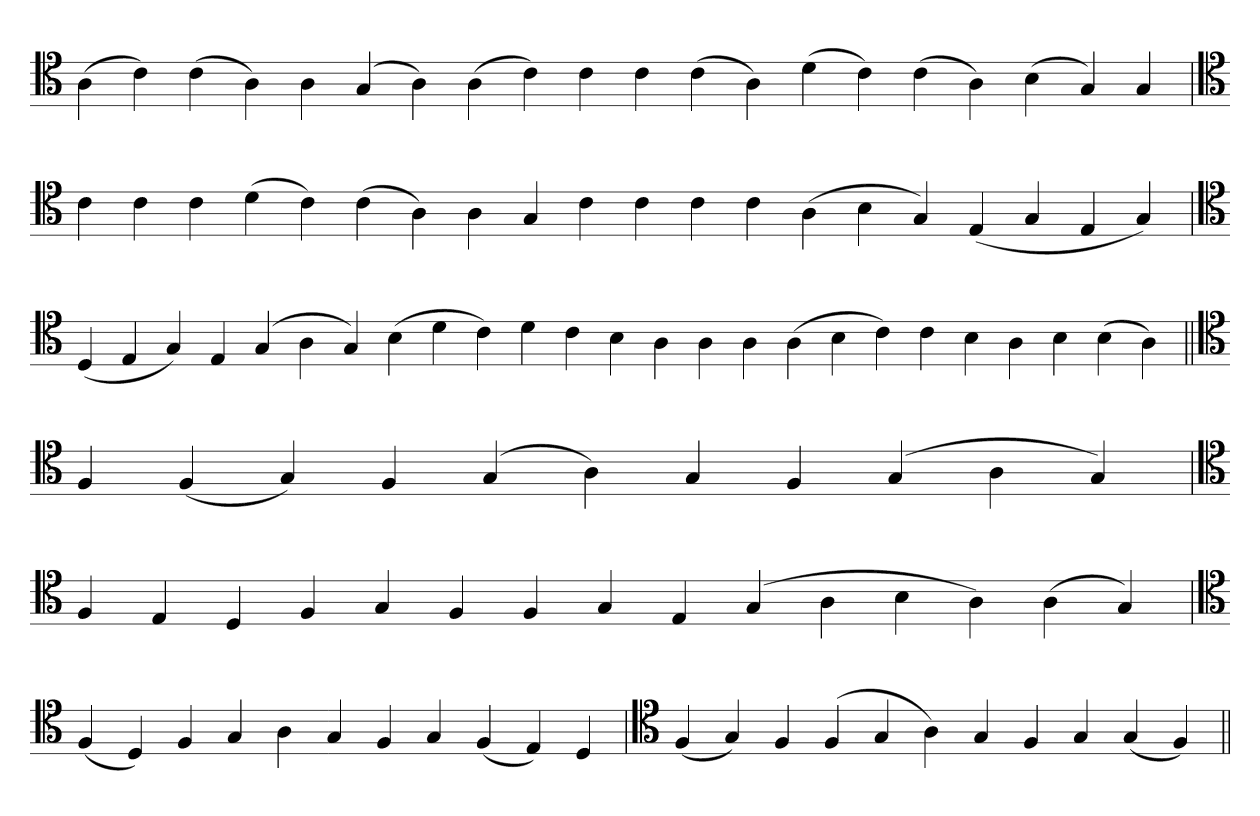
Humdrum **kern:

**kern
*part1
*staff1
*clefC4
=
(4A
4c)
(4c
4A)
4A
(4G
4A)
(4A
4c)
4c
4c
(4c
4A)
(4d
4c)
(4c
4A)
(4B
4G)
4G
=
*clefC4
4c
4c
4c
(4d
4c)
(4c
4A)
4A
4G
4c
4c
4c
4c
(4A
4B
4G)
(4E
4G
4E
4G)
='
*clefC4
(4D
4E
4G)
4E
(4G
4A
4G)
(4B
4d
4c)
4d
4c
4B
4A
4A
4A
(4A
4B
4c)
4c
4B
4A
4B
(4B
4A)
=||
*clefC4
4F
(4F
4G)
4F
(4G
4A)
4G
4F
(4G
4A
4G)
=`
*clefC4
4F
4E
4D
4F
4G
4F
4F
4G
4E
(4G
4A
4B
4A)
(4A
4G)
=
*clefC4
(4F
4D)
4F
4G
4A
4G
4F
4G
(4F
4E)
4D
='
*clefC4
(4F
4G)
4F
(4F
4G
4A)
4G
4F
4G
(4G
4F)
=||
*-
